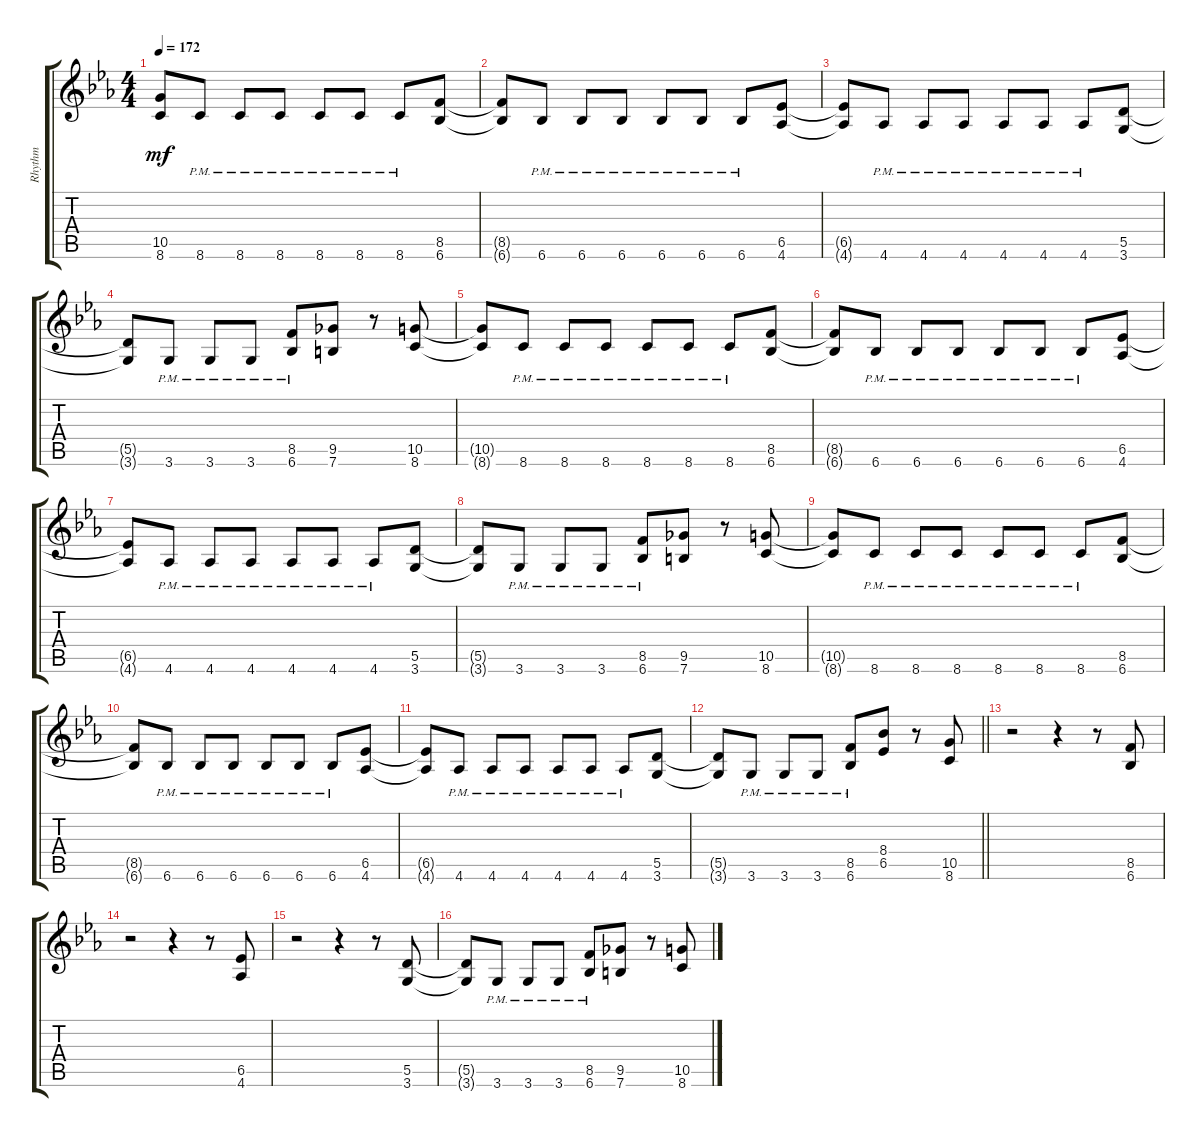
\track ("Rhythm" "Rhythm") {instrument acousticguitarsteel}
\staff {score tabs}
\tuning (E4 B3 G3 D3 A2 E2) {hide}
\ts (4 4)
\tempo 172
\clef g2
\ks eb
(10.5{t} 8.6{t}).8{dy mf} 8.6{pm}.8 8.6{pm}.8 8.6{pm}.8 8.6{pm}.8 8.6{pm}.8 8.6{pm}.8 (8.5 6.6).8 |
(8.5{t} 6.6{t}).8 6.6{pm}.8 6.6{pm}.8 6.6{pm}.8 6.6{pm}.8 6.6{pm}.8 6.6{pm}.8 (6.5 4.6).8 |
(6.5{t} 4.6{t}).8 4.6{pm}.8 4.6{pm}.8 4.6{pm}.8 4.6{pm}.8 4.6{pm}.8 4.6{pm}.8 (5.5 3.6).8 |
(5.5{t} 3.6{t}).8 3.6{pm}.8 3.6{pm}.8 3.6{pm}.8 (8.5{pm} 6.6{pm}).8 (9.5 7.6).8 r.8 (10.5 8.6).8 |
(10.5{t} 8.6{t}).8 8.6{pm}.8 8.6{pm}.8 8.6{pm}.8 8.6{pm}.8 8.6{pm}.8 8.6{pm}.8 (8.5 6.6).8 |
(8.5{t} 6.6{t}).8 6.6{pm}.8 6.6{pm}.8 6.6{pm}.8 6.6{pm}.8 6.6{pm}.8 6.6{pm}.8 (6.5 4.6).8 |
(6.5{t} 4.6{t}).8 4.6{pm}.8 4.6{pm}.8 4.6{pm}.8 4.6{pm}.8 4.6{pm}.8 4.6{pm}.8 (5.5 3.6).8 |
(5.5{t} 3.6{t}).8 3.6{pm}.8 3.6{pm}.8 3.6{pm}.8 (8.5{pm} 6.6{pm}).8 (9.5 7.6).8 r.8 (10.5 8.6).8 |
(10.5{t} 8.6{t}).8 8.6{pm}.8 8.6{pm}.8 8.6{pm}.8 8.6{pm}.8 8.6{pm}.8 8.6{pm}.8 (8.5 6.6).8 |
(8.5{t} 6.6{t}).8 6.6{pm}.8 6.6{pm}.8 6.6{pm}.8 6.6{pm}.8 6.6{pm}.8 6.6{pm}.8 (6.5 4.6).8 |
(6.5{t} 4.6{t}).8 4.6{pm}.8 4.6{pm}.8 4.6{pm}.8 4.6{pm}.8 4.6{pm}.8 4.6{pm}.8 (5.5 3.6).8 |
\barLineRight lightlight
(5.5{t} 3.6{t}).8 3.6{pm}.8 3.6{pm}.8 3.6{pm}.8 (8.5{pm} 6.6{pm}).8 (8.4 6.5).8 r.8 (10.5 8.6).8 |
r.2 r.4 r.8 (8.5 6.6).8 |
r.2 r.4 r.8 (6.5 4.6).8 |
r.2 r.4 r.8 (5.5 3.6).8 |
(5.5{t} 3.6{t}).8 3.6{pm}.8 3.6{pm}.8 3.6{pm}.8 (8.5{pm} 6.6{pm}).8 (9.5 7.6).8 r.8 (10.5 8.6).8
